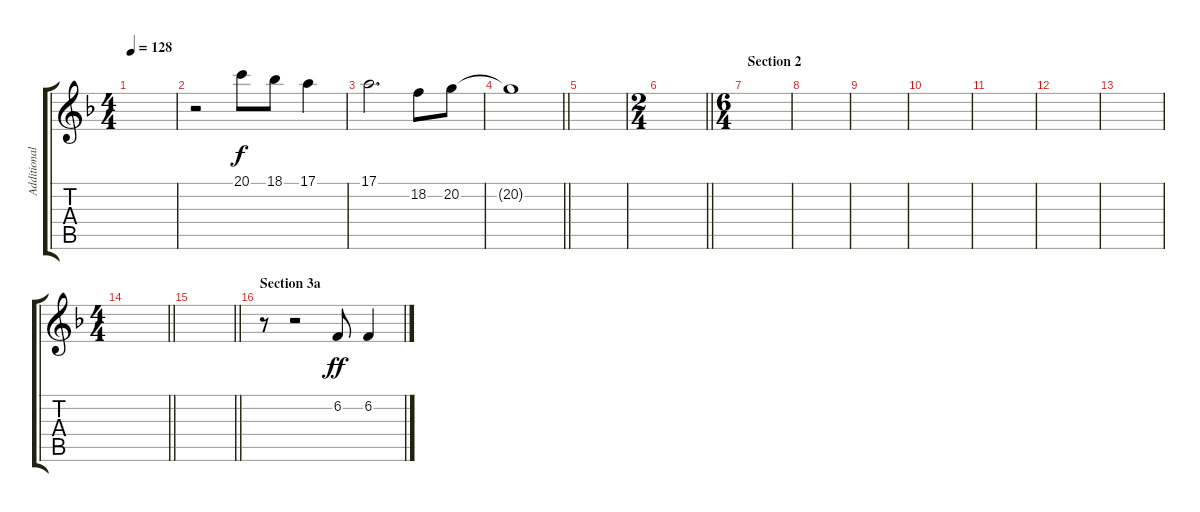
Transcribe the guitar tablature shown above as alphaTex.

\track ("Additional Vocals" "Additional") {instrument fx7echoes}
\staff {score tabs}
\tuning (E4 B3 G3 D3 A2 E2) {hide}
\ts (4 4)
\tempo 128
\clef g2
\ks f
|
r.2 20.1.8 18.1.8 17.1.4 |
17.1.2{d} 18.2.8 20.2.8 |
\barLineRight lightlight
20.2{t}.1 |
\section ("" "")
|
\ts (2 4)
\barLineRight lightlight
|
\ts (6 4)
\section ("" "Section 2")
|
|
|
|
|
|
|
\ts (4 4)
\barLineRight lightlight
|
\section ("" "")
\barLineRight lightlight
|
\section ("" "Section 3a")
r.8{volume 11 instrument fx7echoes} r.2 6.2.8{dy ff} 6.2.4
